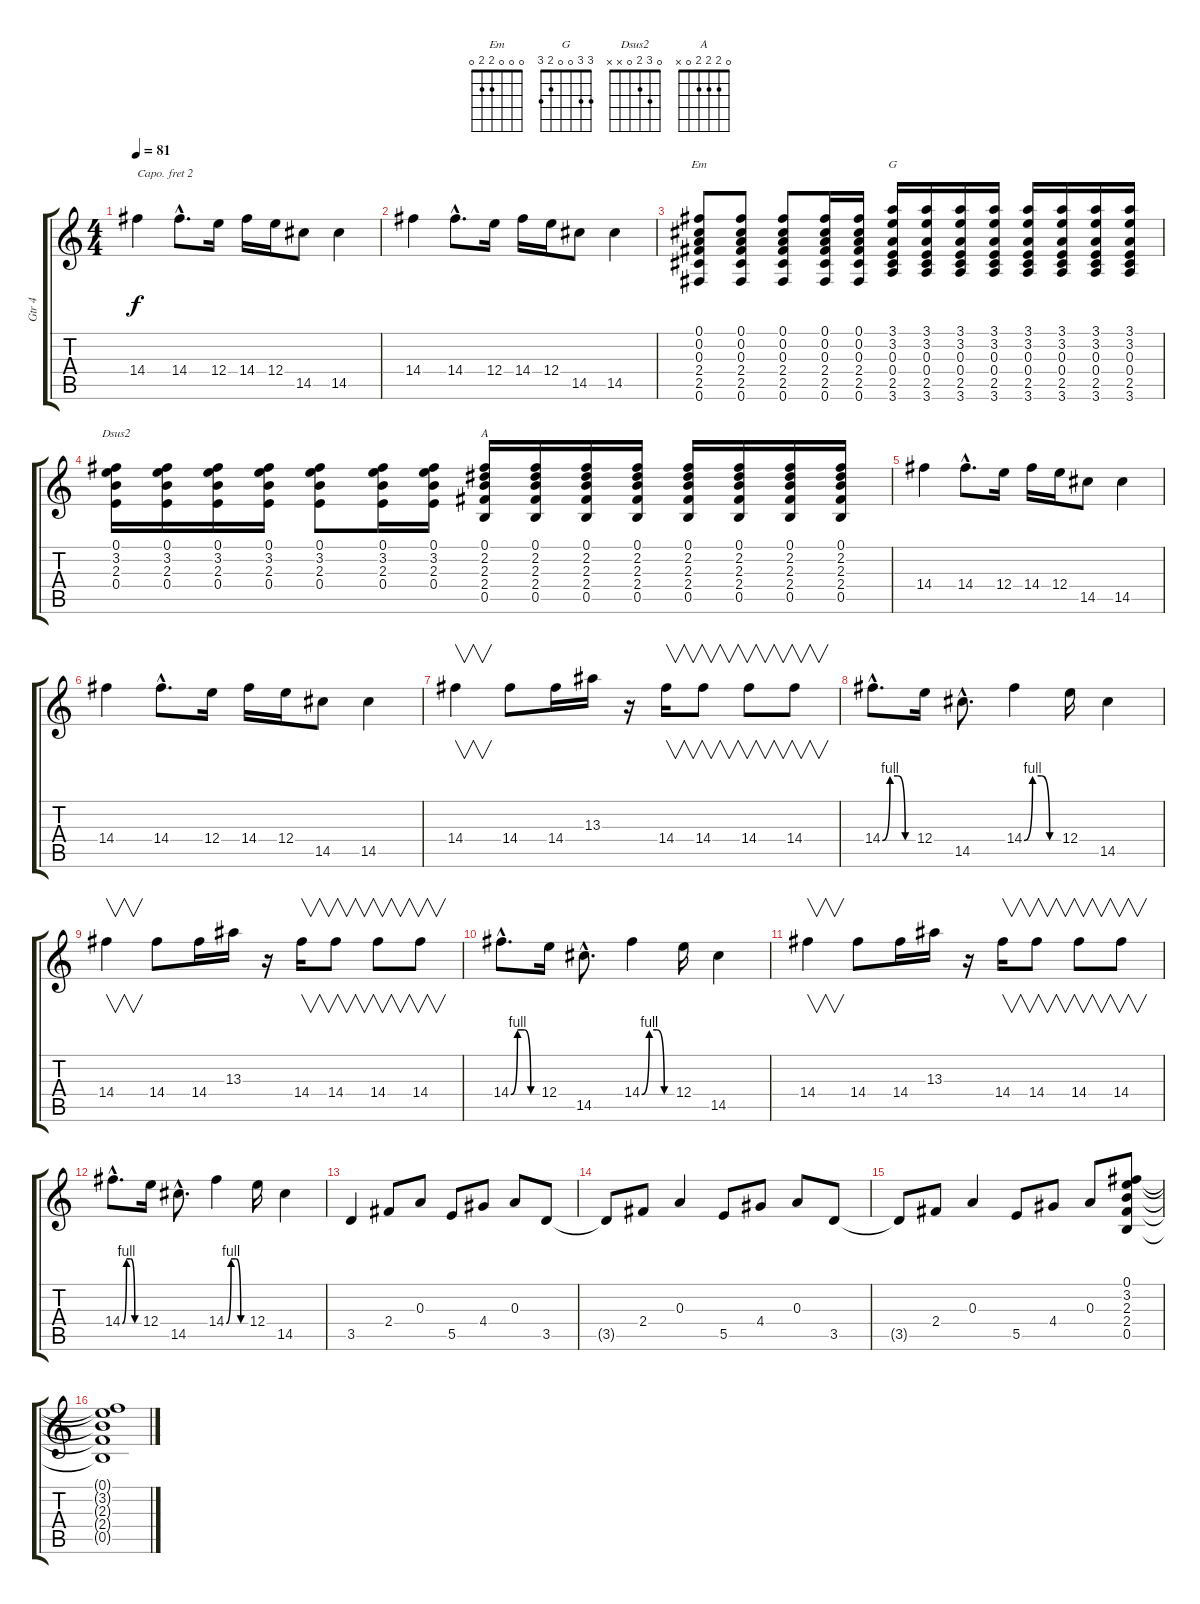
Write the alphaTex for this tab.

\track ("Gtr 4" "Gtr 4") {instrument distortionguitar}
\staff {score tabs}
\capo 2
\tuning (E4 B3 G3 D3 A2 E2) {hide}
\chord ("Em" 0 0 0 2 2 0)
\chord ("G" 3 3 0 0 2 3)
\chord ("Dsus2" 0 3 2 0 x x)
\chord ("A" 0 2 2 2 0 x)
\ts (4 4)
\tempo 81
\clef g2
\ks c
14.4.4{dy f} 14.4{hac}.8{d} 12.4.16 14.4.16 12.4.16 14.5.8 14.5.4 |
14.4.4 14.4{hac}.8{d} 12.4.16 14.4.16 12.4.16 14.5.8 14.5.4 |
(0.1 0.2 0.3 2.4 2.5 0.6).8{ch "Em"} (0.1 0.2 0.3 2.4 2.5 0.6).8 (0.1 0.2 0.3 2.4 2.5 0.6).8 (0.1 0.2 0.3 2.4 2.5 0.6).16 (0.1 0.2 0.3 2.4 2.5 0.6).16 (3.1 3.2 0.3 0.4 2.5 3.6).16{ch "G"} (3.1 3.2 0.3 0.4 2.5 3.6).16 (3.1 3.2 0.3 0.4 2.5 3.6).16 (3.1 3.2 0.3 0.4 2.5 3.6).16 (3.1 3.2 0.3 0.4 2.5 3.6).16 (3.1 3.2 0.3 0.4 2.5 3.6).16 (3.1 3.2 0.3 0.4 2.5 3.6).16 (3.1 3.2 0.3 0.4 2.5 3.6).16 |
(0.1 3.2 2.3 0.4).16{ch "Dsus2"} (0.1 3.2 2.3 0.4).16 (0.1 3.2 2.3 0.4).16 (0.1 3.2 2.3 0.4).16 (0.1 3.2 2.3 0.4).8 (0.1 3.2 2.3 0.4).16 (0.1 3.2 2.3 0.4).16 (0.1 2.2 2.3 2.4 0.5).16{ch "A"} (0.1 2.2 2.3 2.4 0.5).16 (0.1 2.2 2.3 2.4 0.5).16 (0.1 2.2 2.3 2.4 0.5).16 (0.1 2.2 2.3 2.4 0.5).16 (0.1 2.2 2.3 2.4 0.5).16 (0.1 2.2 2.3 2.4 0.5).16 (0.1 2.2 2.3 2.4 0.5).16 |
14.4.4 14.4{hac}.8{d} 12.4.16 14.4.16 12.4.16 14.5.8 14.5.4 |
14.4.4 14.4{hac}.8{d} 12.4.16 14.4.16 12.4.16 14.5.8 14.5.4 |
14.4.4{v} 14.4.8 14.4.16 13.3.16 r.16 14.4.16{v} 14.4.8{v} 14.4.8{v} 14.4.8{v} |
14.4{be (custom 0 0 15 4 30 4 45 0 60 0) hac}.8{d} 12.4.16 14.5{hac}.8{d} 14.4{be (custom 0 0 15 4 30 4 45 0 60 0)}.4 12.4.16 14.5.4 |
14.4.4{v} 14.4.8 14.4.16 13.3.16 r.16 14.4.16{v} 14.4.8{v} 14.4.8{v} 14.4.8{v} |
14.4{be (custom 0 0 15 4 30 4 45 0 60 0) hac}.8{d} 12.4.16 14.5{hac}.8{d} 14.4{be (custom 0 0 15 4 30 4 45 0 60 0)}.4 12.4.16 14.5.4 |
14.4.4{v} 14.4.8 14.4.16 13.3.16 r.16 14.4.16{v} 14.4.8{v} 14.4.8{v} 14.4.8{v} |
14.4{be (custom 0 0 15 4 30 4 45 0 60 0) hac}.8{d} 12.4.16 14.5{hac}.8{d} 14.4{be (custom 0 0 15 4 30 4 45 0 60 0)}.4 12.4.16 14.5.4 |
3.5.4 2.4.8 0.3.8 5.5.8 4.4.8 0.3.8 3.5.8 |
3.5{t}.8 2.4.8 0.3.4 5.5.8 4.4.8 0.3.8 3.5.8 |
3.5{t}.8 2.4.8 0.3.4 5.5.8 4.4.8 0.3.8 (0.1 3.2 2.3 2.4 0.5).8 |
(0.1{t} 3.2{t} 2.3{t} 2.4{t} 0.5{t}).1
